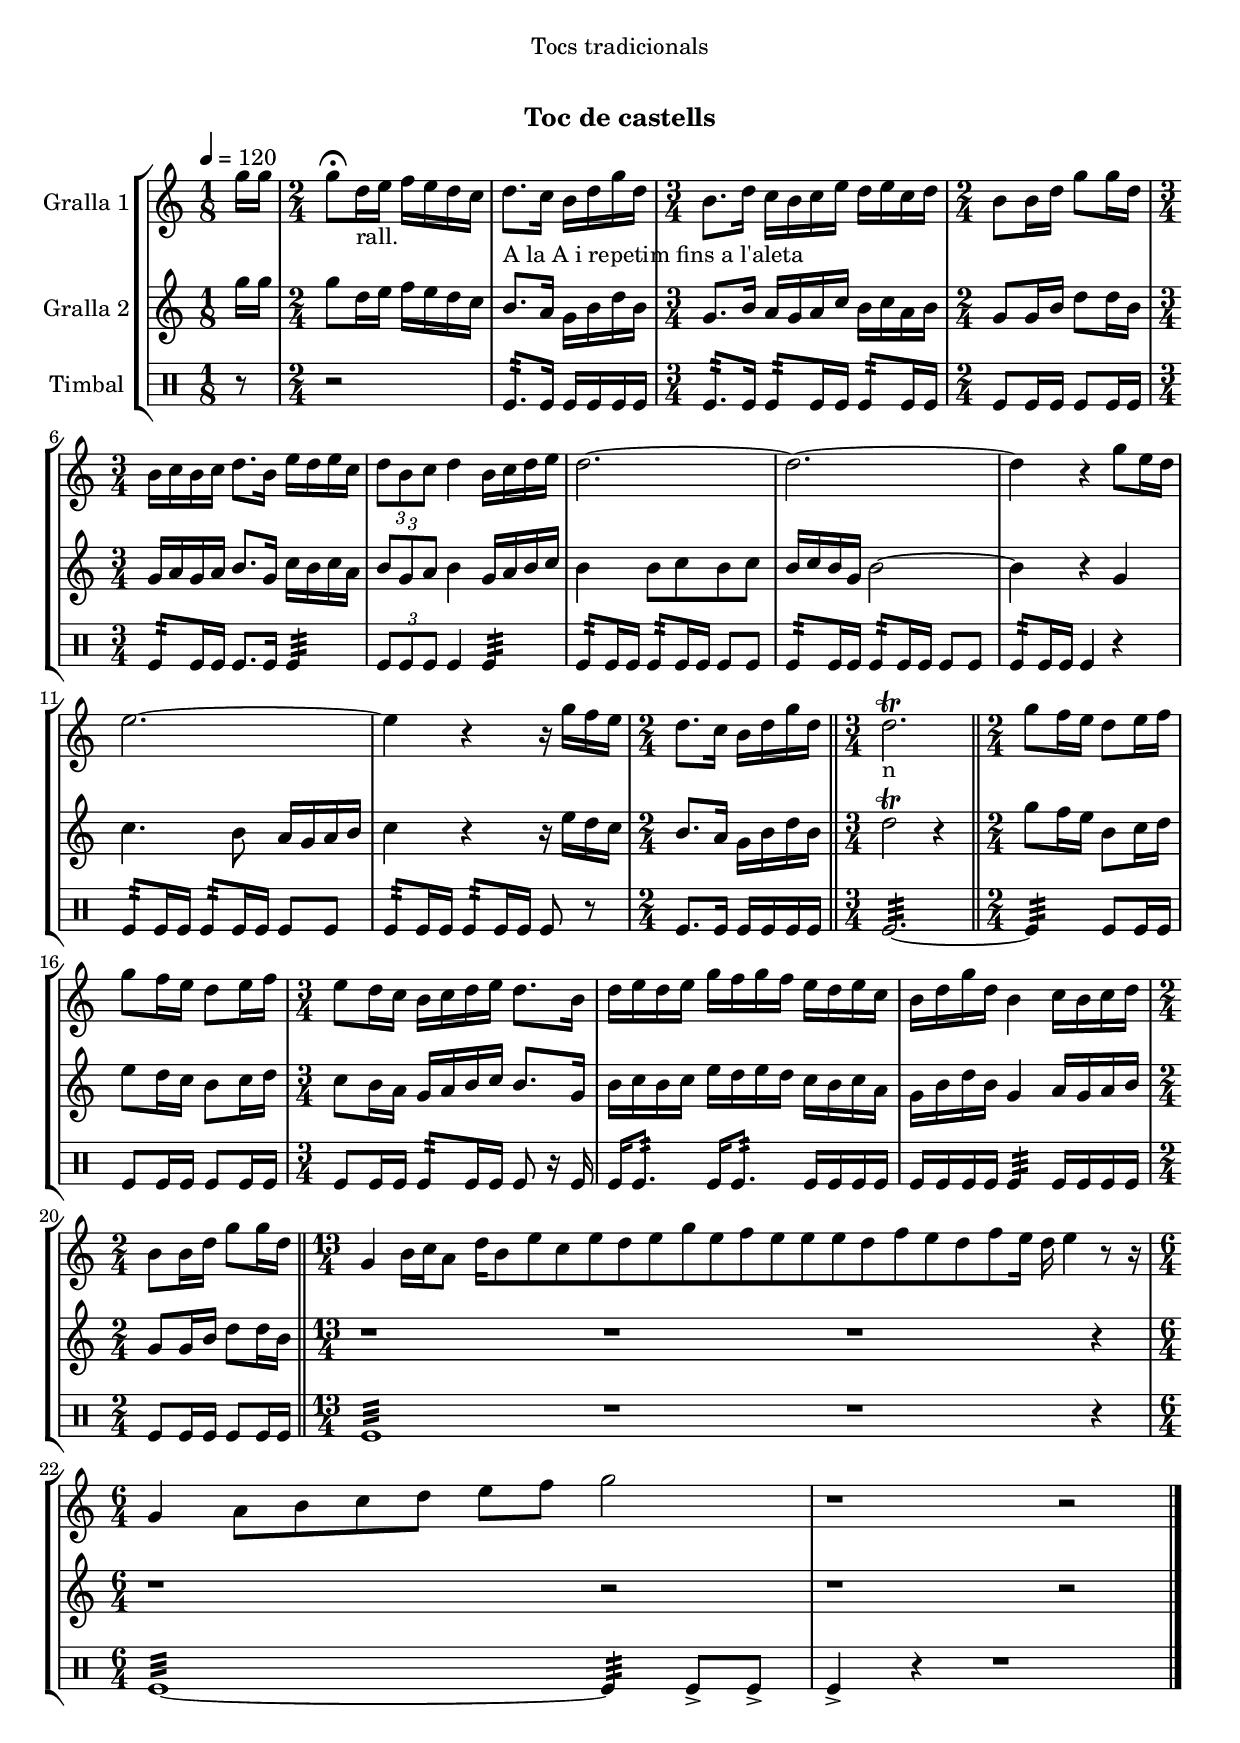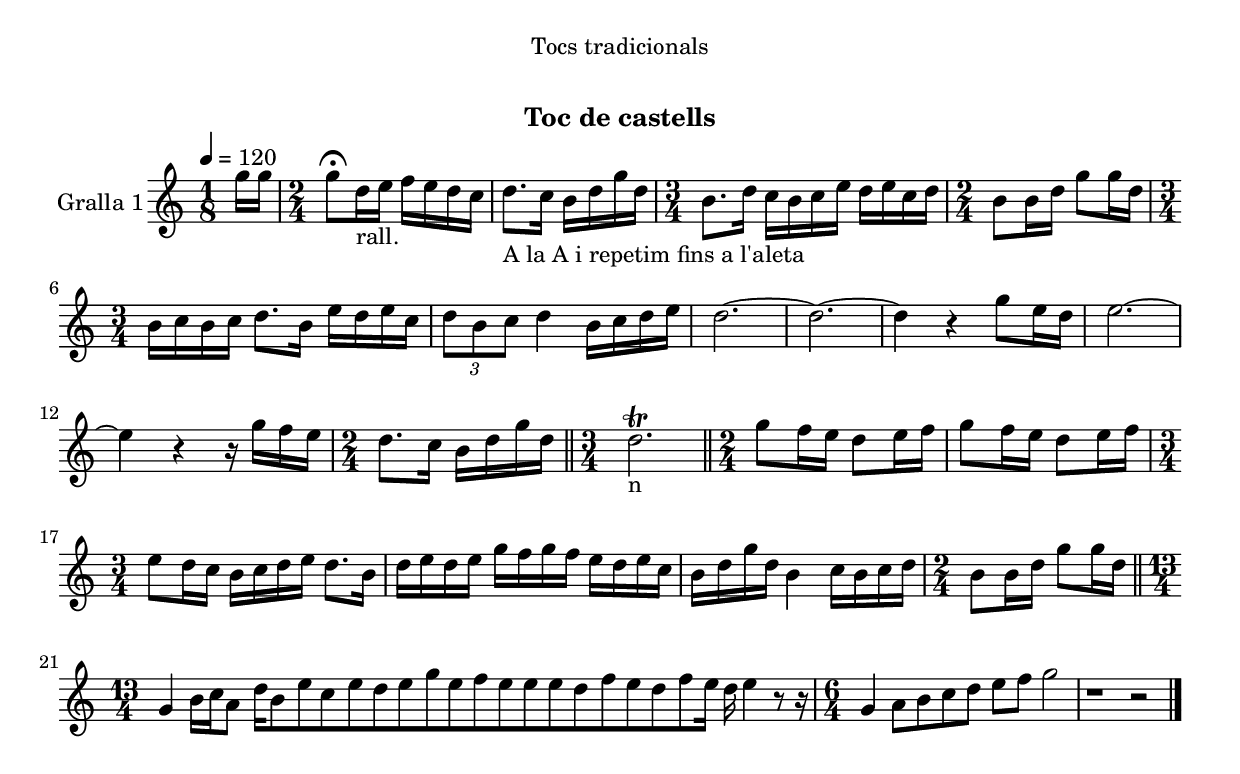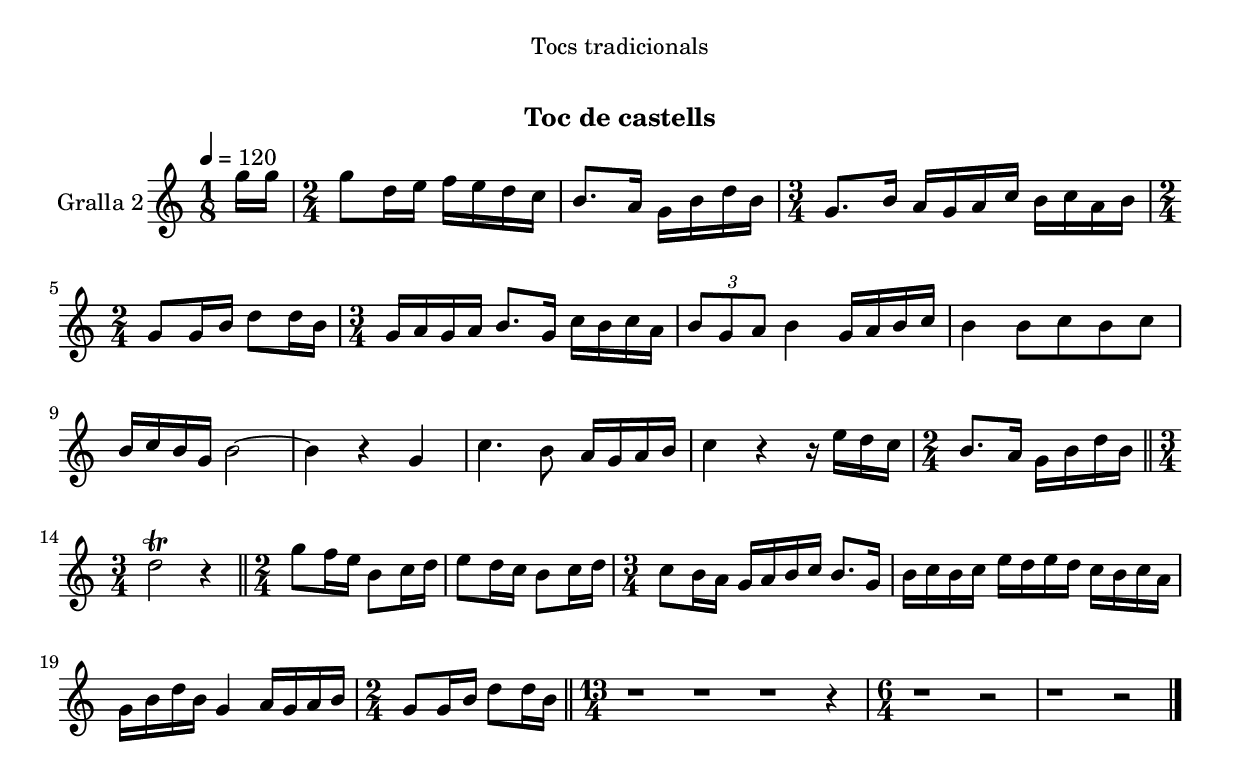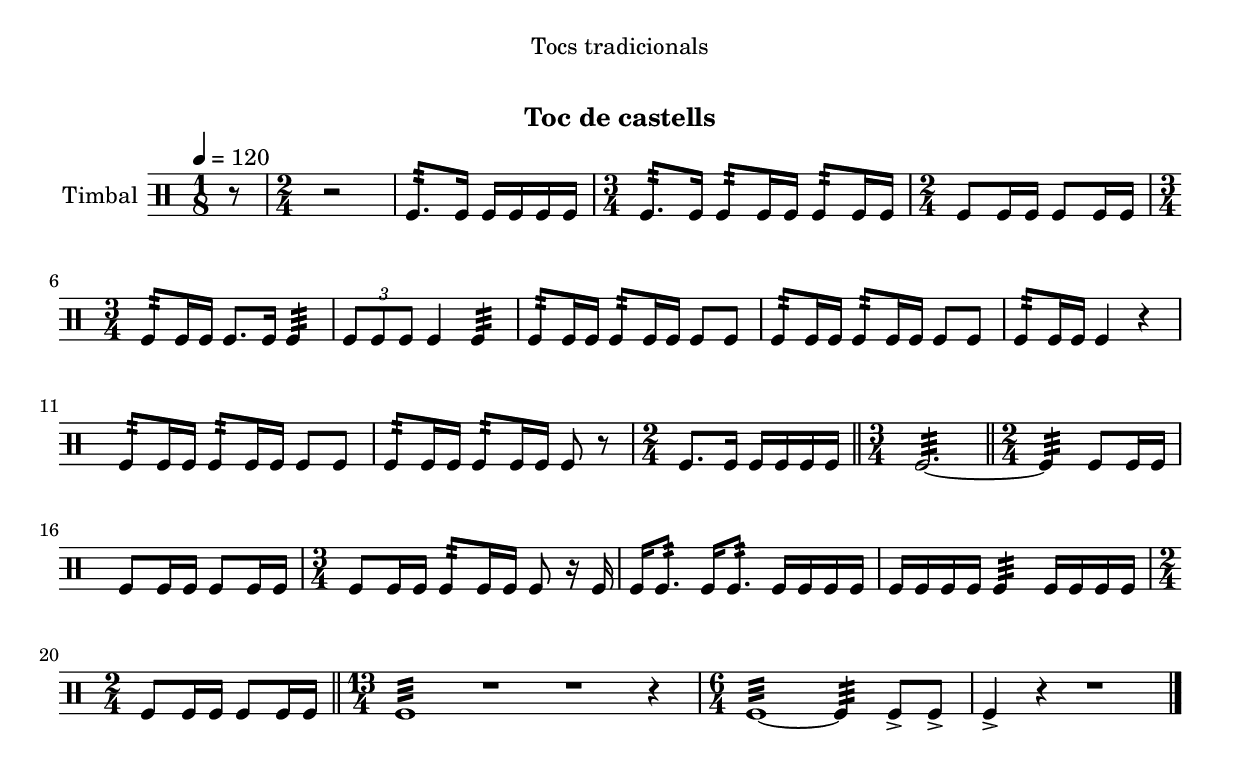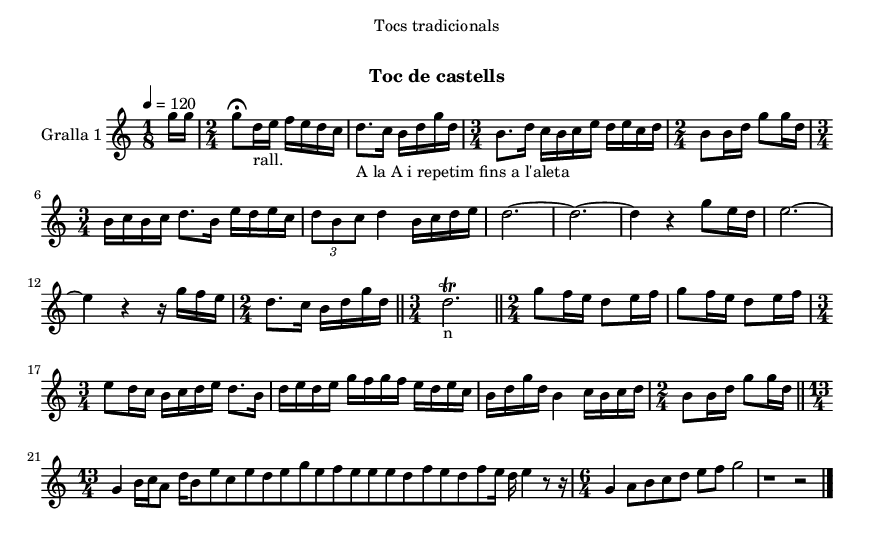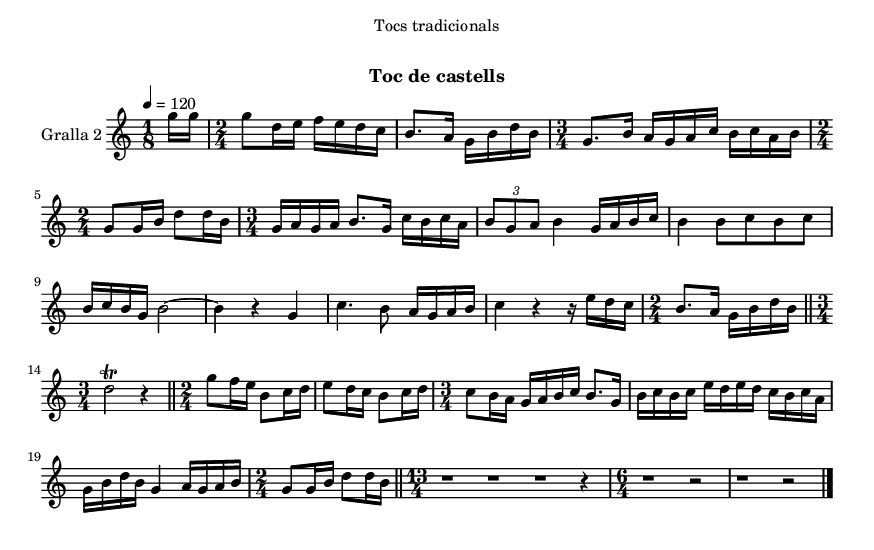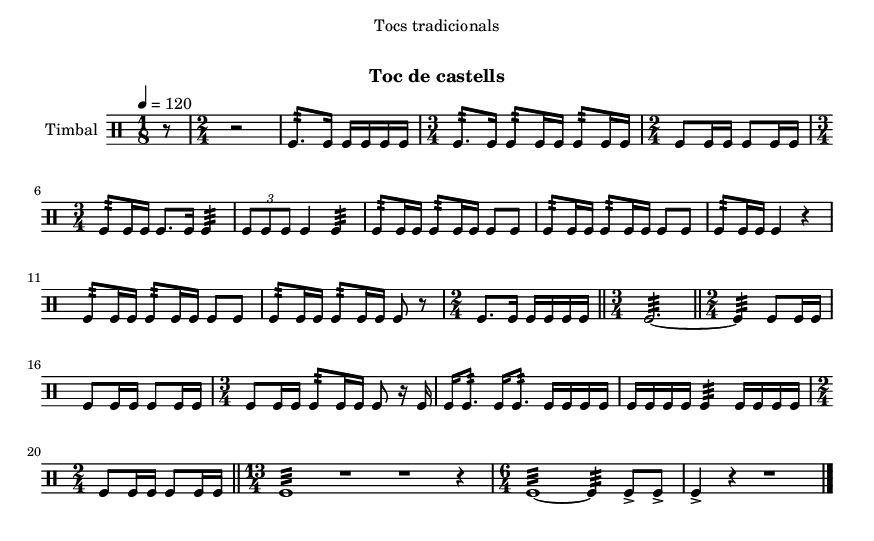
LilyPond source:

\version "2.16.0"

\header {
  dedication="Tocs tradicionals"
  title="  "
  subtitle="Toc de castells"
  subsubtitle=""
  poet=""
  meter=""
  piece=""
  composer=""
  arranger=""
  opus=""
  instrument=""
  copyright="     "
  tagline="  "
}

liniaroAa =
\relative g''
{
  \tempo 4=120
  \clef treble
  \key c \major
  \time 1/8
  g16 g  |
  \time 2/4   g8 \fermata d16 _"rall." e f e d c  |
  d8. _"A la A i repetim
fins a l'aleta" c16 b d g d  |
  \time 3/4   b8. _"" d16 c b c e d e c d  |
  %05
  \time 2/4   b8 b16 d g8 g16 d  |
  \time 3/4   b16 _"" c b c d8. b16 e d e c  |
  \times 2/3 { d8 b c } d4 b16 c d e  |
  d2. ~  |
  d2. ~  |
  %10
  d4 r g8 e16 d  |
  e2. ~  |
  e4 r r16 g f e  |
  \time 2/4   d8. c16 b d  g d  \bar "||"
  \time 3/4   d2.\trill _"n"  \bar "||"
  %15
  \time 2/4   g8 f16  e d8 e16  f  |
  g8 f16 e d8 e16 f  |
  \time 3/4   e8 d16 c b c d e d8. b16  |
  d16 e d e g f g f e d e c  |
  b16 d g d b4 c16 b c d  |
  %20
  \time 2/4   b8 b16 d g8 g16 d  \bar "||"
  \time 13/4   g,4 b16 c a8 d16 b8 e c e d e g e f e e e d f e d f e16 d e4 r8 r16  | % kompletite
  \time 6/4   g,4 a8 b c d e f g2  |
  r1 r2  \bar "|." % kompletite
}

liniaroAb =
\relative g''
{
  \tempo 4=120
  \clef treble
  \key c \major
  \time 1/8
  g16 g  |
  \time 2/4   g8 d16 e f e d c  |
  b8. a16 g b d b  |
  \time 3/4   g8. b16 a g a c b c a b  |
  %05
  \time 2/4   g8 g16 b d8 d16 b  |
  \time 3/4   g16 a g a b8. g16 c b c a  |
  \times 2/3 { b8 g a } b4 g16 a b c  |
  b4 b8 c b c  |
  b16 c b g b2 ~  |
  %10
  b4 r g  |
  c4. b8 a16 g a b  |
  c4 r r16 e d c  |
  \time 2/4   b8. a16 g b d b  \bar "||"
  \time 3/4   d2\trill r4  \bar "||" % kompletite
  %15
  \time 2/4   g8 f16 e b8 c16 d  |
  e8 d16 c b8 c16 d  |
  \time 3/4   c8 b16 a g a b c b8. g16  |
  b16 c b c e d e d c b c a  |
  g16 b d b g4 a16 g a b  |
  %20
  \time 2/4   g8 g16 b d8 d16 b  \bar "||"
  \time 13/4   r1 r1 r1 r4  | % kompletite
  \time 6/4   r1 r2  | % kompletite
  r1 r2  \bar "|." % kompletite
}

liniaroAc =
\drummode
{
  \tempo 4=120
  \time 1/8
  r8  |
  \time 2/4   r2  |
  tomfl8.:32 tomfl16 tomfl tomfl tomfl tomfl  |
  \time 3/4   tomfl8.:32 tomfl16 tomfl8:32 tomfl16 tomfl tomfl8:32 tomfl16 tomfl  |
  %05
  \time 2/4   tomfl8 tomfl16 tomfl tomfl8 tomfl16 tomfl  |
  \time 3/4   tomfl8:32 tomfl16 tomfl tomfl8. tomfl16 tomfl4:32  |
  \times 2/3 { tomfl8 tomfl tomfl } tomfl4 tomfl:32  |
  tomfl8:32 tomfl16 tomfl tomfl8:32 tomfl16 tomfl tomfl8 tomfl  |
  tomfl8:32 tomfl16 tomfl tomfl8:32 tomfl16 tomfl tomfl8 tomfl  |
  %10
  tomfl8:32 tomfl16 tomfl tomfl4 r  |
  tomfl8:32 tomfl16 tomfl tomfl8:32 tomfl16 tomfl tomfl8 tomfl  |
  tomfl8:32 tomfl16 tomfl tomfl8:32 tomfl16 tomfl tomfl8 r  |
  \time 2/4   tomfl8. tomfl16 tomfl tomfl tomfl tomfl  \bar "||"
  \time 3/4   tomfl2.:32 ~  \bar "||"
  %15
  \time 2/4   tomfl4:32 tomfl8 tomfl16 tomfl  |
  tomfl8 tomfl16 tomfl tomfl8 tomfl16 tomfl  |
  \time 3/4   tomfl8 tomfl16 tomfl tomfl8:32 tomfl16 tomfl  tomfl8 r16 tomfl  |
  tomfl16 tomfl8.:32  tomfl16 tomfl8.:32 tomfl16 tomfl tomfl tomfl  |
  tomfl16 tomfl tomfl tomfl tomfl4:32 tomfl16 tomfl tomfl tomfl  |
  %20
  \time 2/4   tomfl8 tomfl16 tomfl tomfl8 tomfl16 tomfl  \bar "||"
  \time 13/4   tomfl1:32 r1 r1 r4  | % kompletite
  \time 6/4   tomfl1:32 ~ tomfl4:32 tomfl8-> tomfl->  |
  tomfl4-> r r1  \bar "|." % kompletite
}

\book {

\paper {
  print-page-number = false
}

\bookpart {
  \score {
    \new StaffGroup {
      \override Score.RehearsalMark #'self-alignment-X = #LEFT
      <<
        \new Staff \with {instrumentName = #"Gralla 1" } \liniaroAa
        \new Staff \with {instrumentName = #"Gralla 2" } \liniaroAb
        \new DrumStaff \with {instrumentName = #"Timbal" } \liniaroAc
      >>
    }
    \layout {}
  }\score { \unfoldRepeats
    \new StaffGroup {
      \override Score.RehearsalMark #'self-alignment-X = #LEFT
      <<
        \new Staff \with {instrumentName = #"Gralla 1" } \liniaroAa
        \new Staff \with {instrumentName = #"Gralla 2" } \liniaroAb
        \new DrumStaff \with {instrumentName = #"Timbal" } \liniaroAc
      >>
    }
    \midi {}
  }
}

\bookpart {
  \header {}
  \score {
    \new StaffGroup {
      \override Score.RehearsalMark #'self-alignment-X = #LEFT
      <<
        \new Staff \with {instrumentName = #"Gralla 1" } \liniaroAa
      >>
    }
    \layout {}
  }\score { \unfoldRepeats
    \new StaffGroup {
      \override Score.RehearsalMark #'self-alignment-X = #LEFT
      <<
        \new Staff \with {instrumentName = #"Gralla 1" } \liniaroAa
      >>
    }
    \midi {}
  }
}

\bookpart {
  \header {}
  \score {
    \new StaffGroup {
      \override Score.RehearsalMark #'self-alignment-X = #LEFT
      <<
        \new Staff \with {instrumentName = #"Gralla 2" } \liniaroAb
      >>
    }
    \layout {}
  }\score { \unfoldRepeats
    \new StaffGroup {
      \override Score.RehearsalMark #'self-alignment-X = #LEFT
      <<
        \new Staff \with {instrumentName = #"Gralla 2" } \liniaroAb
      >>
    }
    \midi {}
  }
}

\bookpart {
  \header {}
  \score {
    \new StaffGroup {
      \override Score.RehearsalMark #'self-alignment-X = #LEFT
      <<
        \new DrumStaff \with {instrumentName = #"Timbal" } \liniaroAc
      >>
    }
    \layout {}
  }\score { \unfoldRepeats
    \new StaffGroup {
      \override Score.RehearsalMark #'self-alignment-X = #LEFT
      <<
        \new DrumStaff \with {instrumentName = #"Timbal" } \liniaroAc
      >>
    }
    \midi {}
  }
}

}

\book {

\paper {
  print-page-number = false
  #(set-paper-size "a6landscape")
  #(layout-set-staff-size 14)
}

\bookpart {
  \header {}
  \score {
    \new StaffGroup {
      \override Score.RehearsalMark #'self-alignment-X = #LEFT
      <<
        \new Staff \with {instrumentName = #"Gralla 1" } \liniaroAa
      >>
    }
    \layout {}
  }
}

\bookpart {
  \header {}
  \score {
    \new StaffGroup {
      \override Score.RehearsalMark #'self-alignment-X = #LEFT
      <<
        \new Staff \with {instrumentName = #"Gralla 2" } \liniaroAb
      >>
    }
    \layout {}
  }
}

\bookpart {
  \header {}
  \score {
    \new StaffGroup {
      \override Score.RehearsalMark #'self-alignment-X = #LEFT
      <<
        \new DrumStaff \with {instrumentName = #"Timbal" } \liniaroAc
      >>
    }
    \layout {}
  }
}

}

